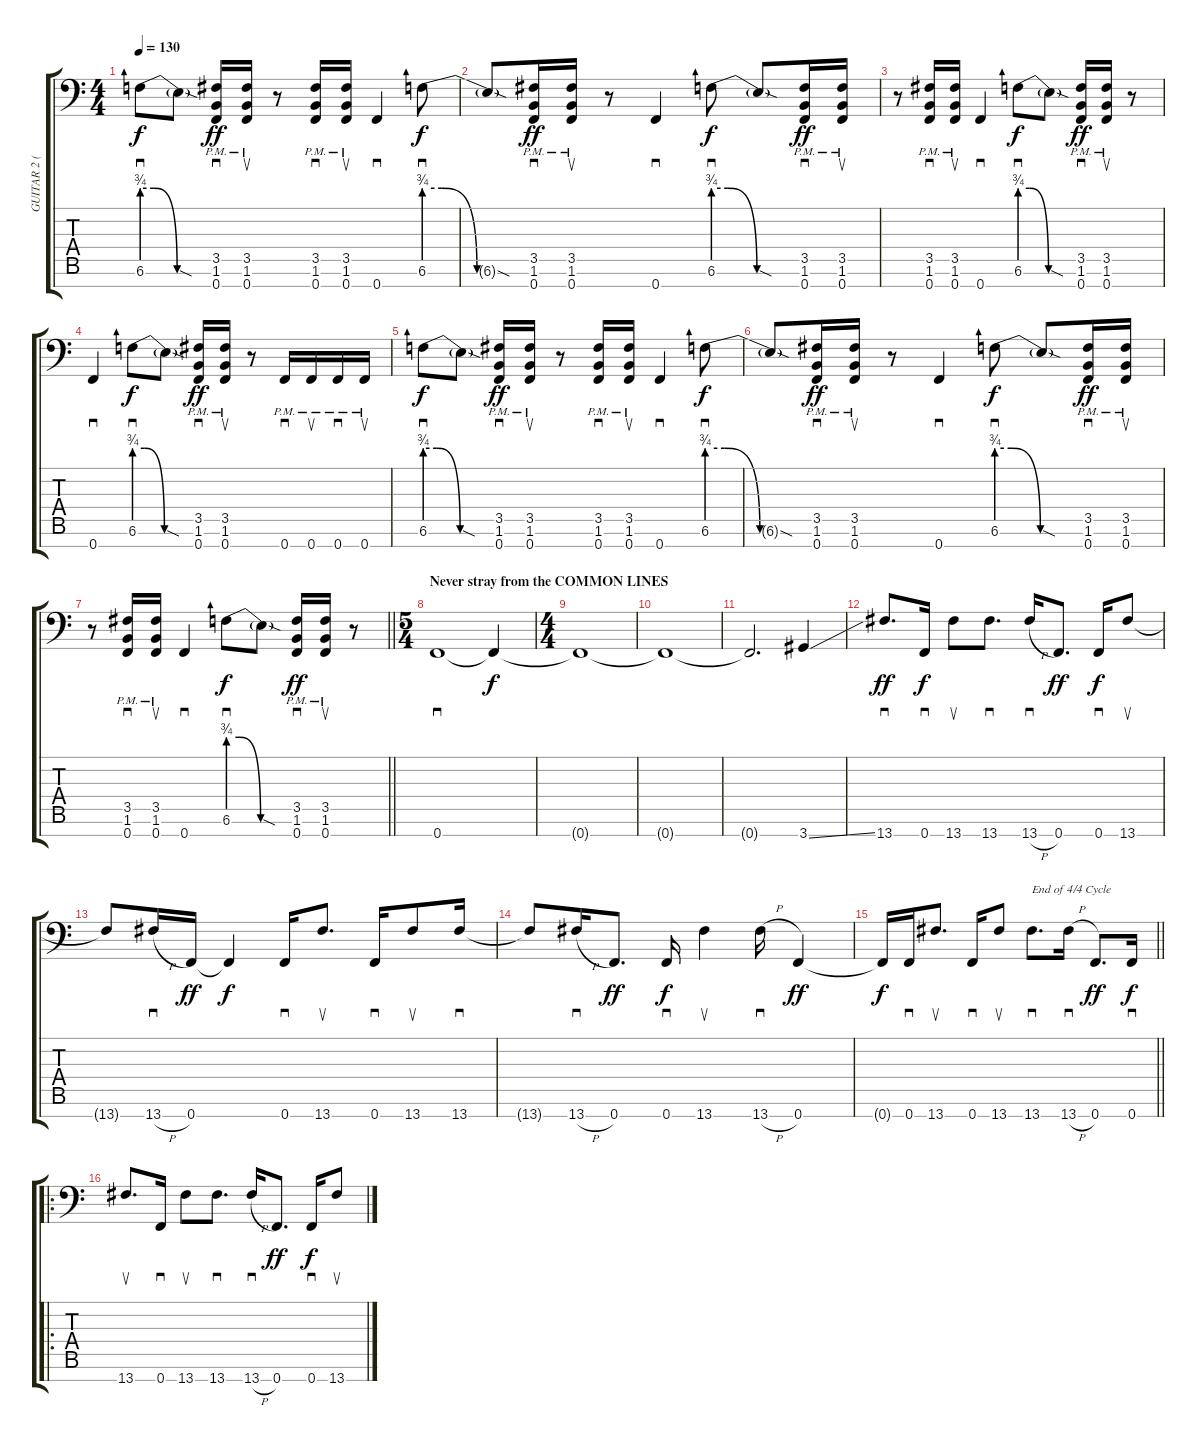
\track ("GUITAR 2 (Marten Hagstrom)" "GUITAR 2 (") {instrument distortionguitar}
\staff {score tabs}
\tuning (Bb3 F3 Db3 Ab2 Eb2 Bb1 F1) {hide}
\ts (4 4)
\tempo 130
\clef f4
\ks c
6.6{be (custom 0 3 10 3 30 0 60 0)}.8{sd dy f} 6.6{sod t}.8 (3.5 1.6 0.7{pm}).16{sd dy ff} (3.5 1.6 0.7{pm}).16{su} r.8 (3.5 1.6 0.7{pm}).16{sd} (3.5 1.6 0.7{pm}).16{su} 0.7.4{sd} 6.6{be (custom 0 3 10 3 30 0 60 0)}.8{sd dy f} |
6.6{sod t}.8 (3.5 1.6 0.7{pm}).16{sd dy ff} (3.5 1.6 0.7{pm}).16{su} r.8 0.7.4{sd} 6.6{be (custom 0 3 10 3 30 0 60 0)}.8{sd dy f} 6.6{sod t}.8 (3.5 1.6 0.7{pm}).16{sd dy ff} (3.5 1.6 0.7{pm}).16{su} |
r.8 (3.5 1.6 0.7{pm}).16{sd} (3.5 1.6 0.7{pm}).16{su} 0.7.4{sd} 6.6{be (custom 0 3 10 3 30 0 60 0)}.8{sd dy f} 6.6{sod t}.8 (3.5 1.6 0.7{pm}).16{sd dy ff} (3.5 1.6 0.7{pm}).16{su} r.8 |
0.7.4{sd} 6.6{be (custom 0 3 10 3 30 0 60 0)}.8{sd dy f} 6.6{sod t}.8 (3.5 1.6 0.7{pm}).16{sd dy ff} (3.5 1.6 0.7{pm}).16{su} r.8 0.7{pm}.16{sd} 0.7{pm}.16{su} 0.7{pm}.16{sd} 0.7{pm}.16{su} |
6.6{be (custom 0 3 10 3 30 0 60 0)}.8{sd dy f} 6.6{sod t}.8 (3.5 1.6 0.7{pm}).16{sd dy ff} (3.5 1.6 0.7{pm}).16{su} r.8 (3.5 1.6 0.7{pm}).16{sd} (3.5 1.6 0.7{pm}).16{su} 0.7.4{sd} 6.6{be (custom 0 3 10 3 30 0 60 0)}.8{sd dy f} |
6.6{sod t}.8 (3.5 1.6 0.7{pm}).16{sd dy ff} (3.5 1.6 0.7{pm}).16{su} r.8 0.7.4{sd} 6.6{be (custom 0 3 10 3 30 0 60 0)}.8{sd dy f} 6.6{sod t}.8 (3.5 1.6 0.7{pm}).16{sd dy ff} (3.5 1.6 0.7{pm}).16{su} |
\barLineRight lightlight
r.8 (3.5 1.6 0.7{pm}).16{sd} (3.5 1.6 0.7{pm}).16{su} 0.7.4{sd} 6.6{be (custom 0 3 10 3 30 0 60 0)}.8{sd dy f} 6.6{sod t}.8 (3.5 1.6 0.7{pm}).16{sd dy ff} (3.5 1.6 0.7{pm}).16{su} r.8 |
\ts (5 4)
\section ("" "Never stray from the COMMON LINES")
0.7.1{sd} 0.7{t}.4{dy f} |
\ts (4 4)
0.7{t}.1 |
0.7{t}.1 |
0.7{t}.2{d} 3.7{ss}.4 |
13.7.8{d sd dy ff} 0.7.16{sd dy f} 13.7.8{su} 13.7.8{d sd} 13.7{h}.16{sd} 0.7.8{d dy ff} 0.7.16{sd dy f} 13.7.8{su} |
13.7{t}.8 13.7{h}.16{sd} 0.7.16{dy ff} 0.7{t}.4{dy f} 0.7.16{sd} 13.7.8{d su} 0.7.16{sd} 13.7.8{su} 13.7.16{sd} |
13.7{t}.8 13.7{h}.16{sd} 0.7.8{d dy ff} 0.7.16{sd dy f} 13.7.4{su} 13.7{h}.16{sd} 0.7.4{dy ff} |
\barLineRight lightlight
0.7{t}.16{dy f} 0.7.16{sd} 13.7.8{d su} 0.7.16{sd} 13.7.8{su} 13.7.8{d sd txt "End of 4/4 Cycle"} 13.7{h}.16{sd} 0.7.8{d dy ff} 0.7.16{sd dy f} |
\ro
13.7.8{d su} 0.7.16{sd} 13.7.8{su} 13.7.8{d sd} 13.7{h}.16{sd} 0.7.8{d dy ff} 0.7.16{sd dy f} 13.7.8{su}
